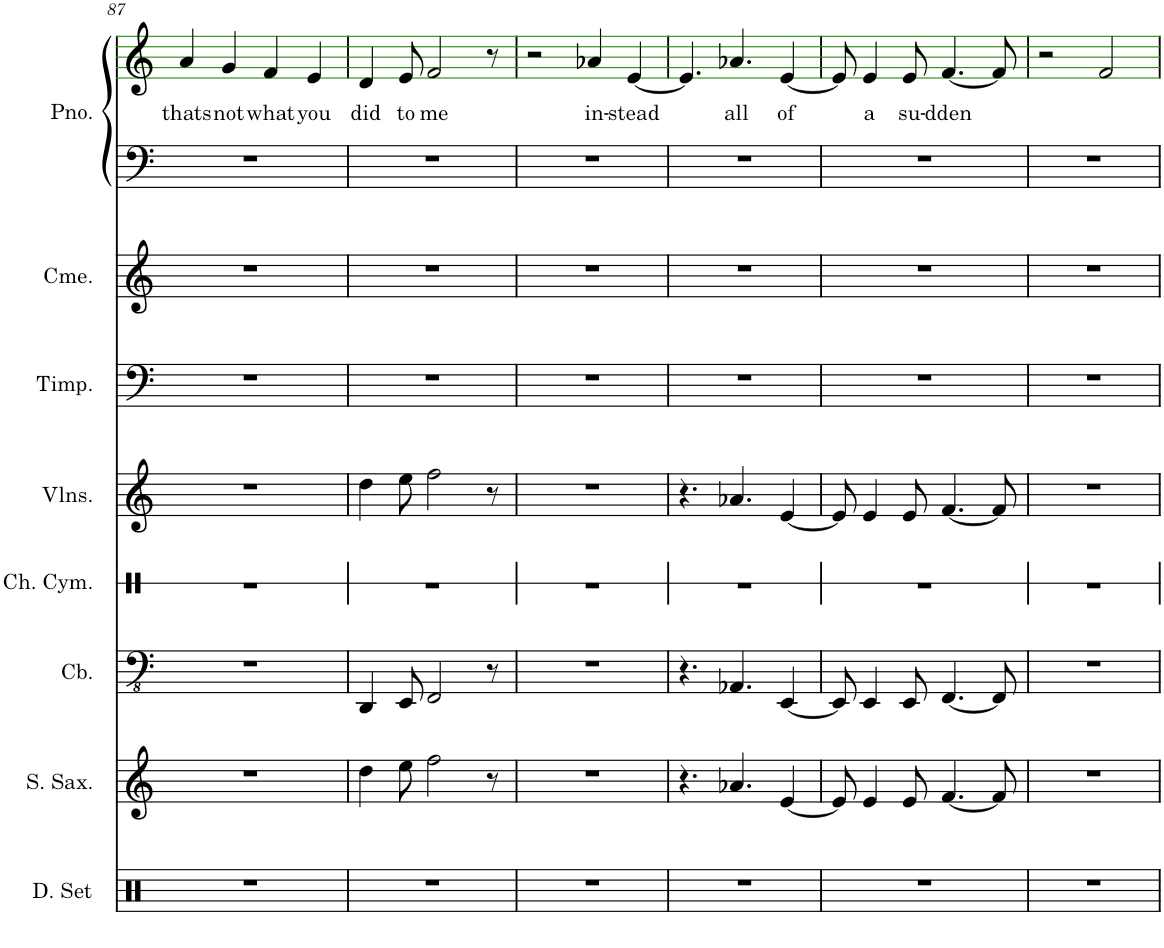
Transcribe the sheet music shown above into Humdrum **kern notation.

**kern	**kern	**kern	**kern	**kern	**kern	**kern	**kern	**kern	**text
*part8	*part7	*part6	*part5	*part4	*part3	*part2	*part1	*part1	*part1
*staff9	*staff8	*staff7	*staff6	*staff5	*staff4	*staff3	*staff2	*staff1	*staff1
*I"Drumset	*I"Soprano Saxophone	*I"Contrabass	*I"Chinese Cymbal	*I"Violins	*I"Timpani	*I"Chimes	*I"Grand Piano	*	*
*I'D. Set	*I'S. Sax.	*I'Cb.	*I'Ch. Cym.	*I'Vlns.	*I'Timp.	*I'Cme.	*I'Pno.	*	*
!!LO:PB:g=z
*clefX	*clefG2	*clefFv4	*clefX	*clefG2	*clefF4	*clefG2	*clefF4	*clefG2	*
*	*ITrd1c2	*ITrd7c12	*	*	*	*	*	*	*
*k[]	*k[]	*k[]	*k[]	*k[]	*k[]	*k[]	*k[]	*k[]	*
*M4/4	*M4/4	*M4/4	*M4/4	*M4/4	*M4/4	*M4/4	*M4/4	*M4/4	*
=87	=87	=87	=87	=87	=87	=87	=87	=87	=87
!	!	!	!	!	!	!	!	!	!LO:LY:b
1r	1r	1r	1r	1r	1r	1r	1r	4a/	thats
!	!	!	!	!	!	!	!	!	!LO:LY:b
.	.	.	.	.	.	.	.	4g/	not
!	!	!	!	!	!	!	!	!	!LO:LY:b
.	.	.	.	.	.	.	.	4f/	what
!	!	!	!	!	!	!	!	!	!LO:LY:b
.	.	.	.	.	.	.	.	4e/	you
=88	=88	=88	=88	=88	=88	=88	=88	=88	=88
!	!	!	!	!	!	!	!	!	!LO:LY:b
1r	4dd\	4DDD/	1r	4dd\	1r	1r	1r	4d/	did
!	!	!	!	!	!	!	!	!	!LO:LY:b
.	8ee\	8EEE/	.	8ee\	.	.	.	8e/	to
!	!	!	!	!	!	!	!	!	!LO:LY:b
.	2ff\	2FFF/	.	2ff\	.	.	.	2f/	me
.	8r	8r	.	8r	.	.	.	8r	.
=89	=89	=89	=89	=89	=89	=89	=89	=89	=89
1r	1r	1r	1r	1r	1r	1r	1r	2r	.
!	!	!	!	!	!	!	!	!	!LO:LY:b
.	.	.	.	.	.	.	.	4a-X/	in-
!	!	!	!	!	!	!	!	!	!LO:LY:b
.	.	.	.	.	.	.	.	[4e/	-stead
=90	=90	=90	=90	=90	=90	=90	=90	=90	=90
1r	4.r	4.r	1r	4.r	1r	1r	1r	4.e/]	.
!	!	!	!	!	!	!	!	!	!LO:LY:b
.	4.a-X/	4.AAA-X/	.	4.a-X/	.	.	.	4.a-X/	all
!	!	!	!	!	!	!	!	!	!LO:LY:b
.	[4e/	[4EEE/	.	[4e/	.	.	.	[4e/	of
=91	=91	=91	=91	=91	=91	=91	=91	=91	=91
1r	8e/]	8EEE/]	1r	8e/]	1r	1r	1r	8e/]	.
!	!	!	!	!	!	!	!	!	!LO:LY:b
.	4e/	4EEE/	.	4e/	.	.	.	4e/	a
!	!	!	!	!	!	!	!	!	!LO:LY:b
.	8e/	8EEE/	.	8e/	.	.	.	8e/	su-
!	!	!	!	!	!	!	!	!	!LO:LY:b
.	[4.f/	[4.FFF/	.	[4.f/	.	.	.	[4.f/	-dden
.	8f/]	8FFF/]	.	8f/]	.	.	.	8f/]	.
=92	=92	=92	=92	=92	=92	=92	=92	=92	=92
1r	1r	1r	1r	1r	1r	1r	1r	2r	.
.	.	.	.	.	.	.	.	2f/	.
=	=	=	=	=	=	=	=	=	=
*-	*-	*-	*-	*-	*-	*-	*-	*-	*-
